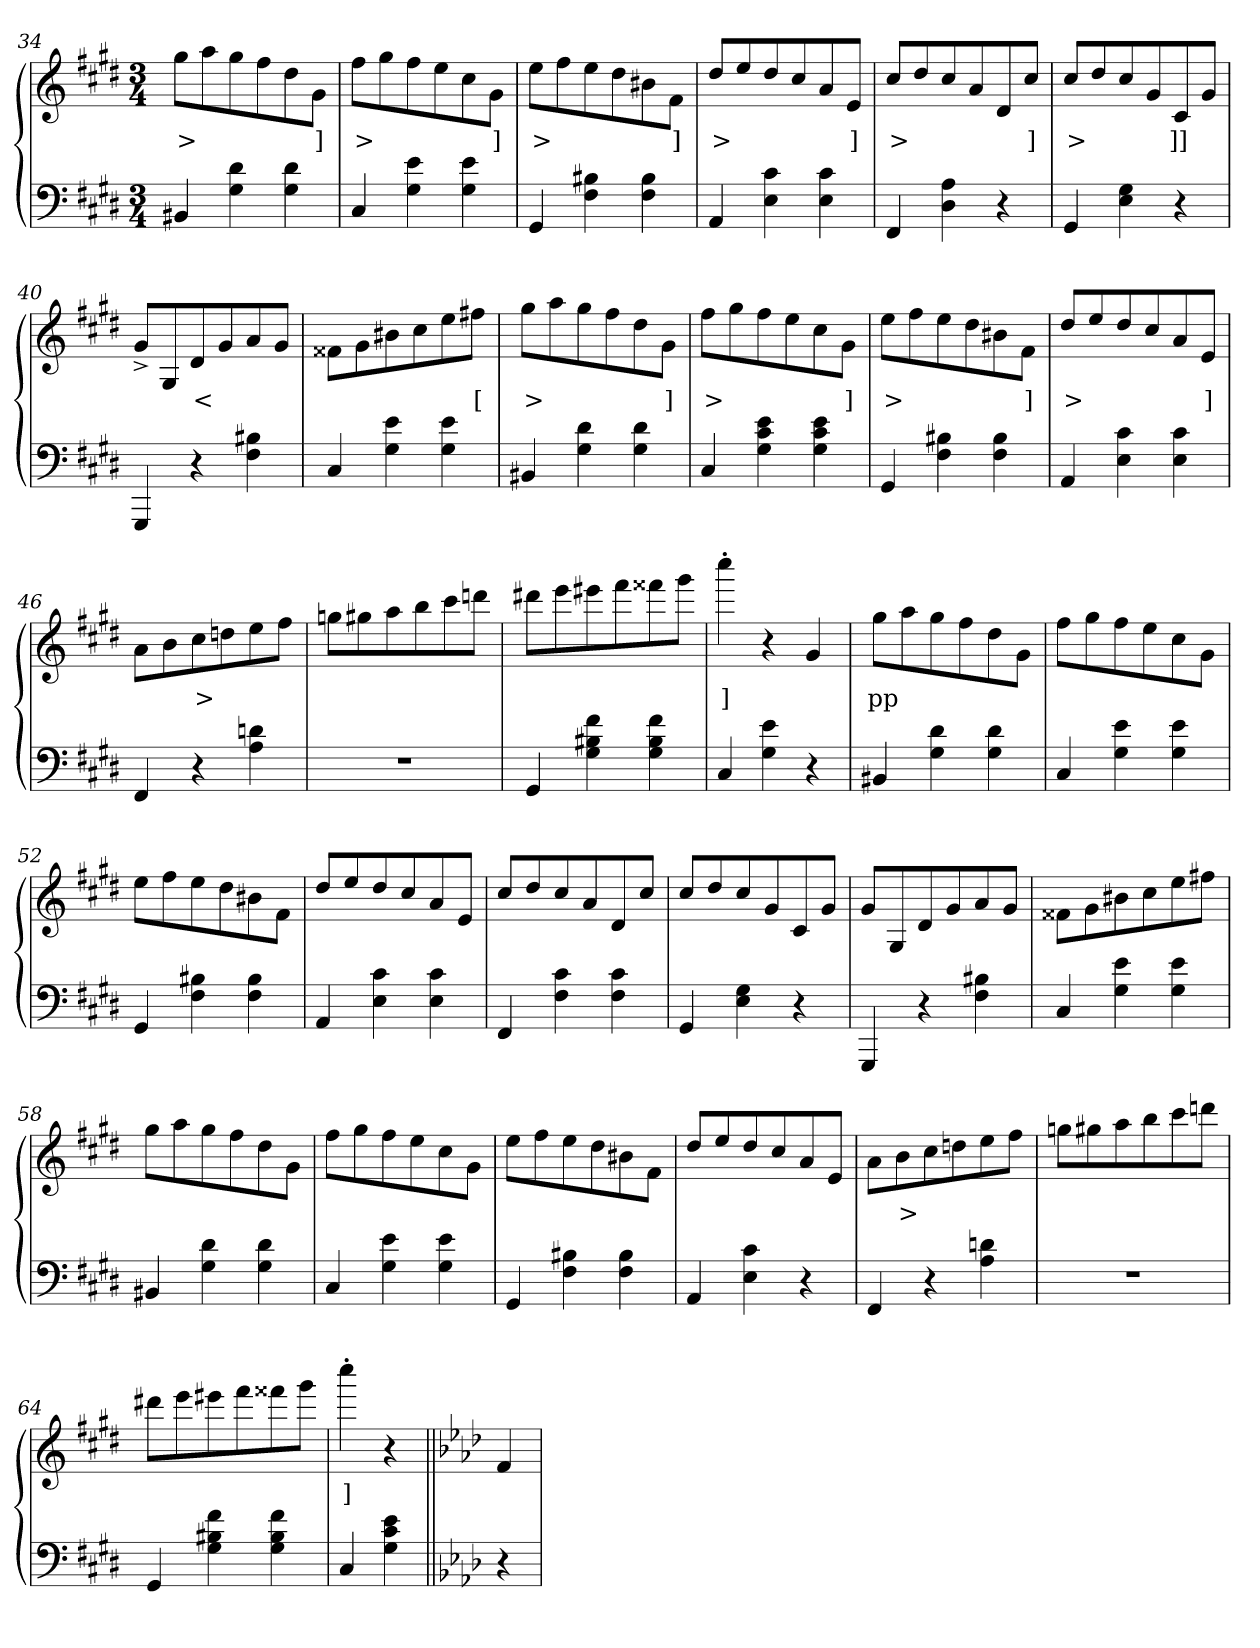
**kern	**kern	**text
*part2	*part1	*part1
*staff2	*staff1	*staff1
*clefF4	*clefG2	*
*k[f#c#g#d#]	*k[f#c#g#d#]	*
*M3/4	*M3/4	*
=34	=34	=34
4BB#X	8gg#L	>
.	8aa	.
4d# 4G#	8gg#	.
.	8ff#	.
4d# 4G#	8dd#	.
.	8g#J	]
=35	=35	=35
4C#	8ff#L	>
.	8gg#	.
4e 4G#	8ff#	.
.	8ee	.
4e 4G#	8cc#	.
.	8g#J	]
=36	=36	=36
4GG#	8eeL	>
.	8ff#	.
4B#X 4F#	8ee	.
.	8dd#	.
4B# 4F#	8b#X	.
.	8f#J	]
=37	=37	=37
4AA	8dd#L	>
.	8ee	.
4c# 4E	8dd#	.
.	8cc#	.
4c# 4E	8a	.
.	8eJ	]
=38	=38	=38
4FF#	8cc#/L	>
.	8dd#	.
4A 4D#	8cc#	.
.	8a	.
4r	8d#	.
.	8cc#J	]
=39	=39	=39
4GG#	8cc#L	>
.	8dd#	.
4G# 4E	8cc#	.
.	8g#	.
4r	8c#	]]
.	8g#J	.
=40	=40	=40
4GGG#	8g#^>L	.
.	8G#	.
4r	8d#	<
.	8g#	.
4B#X 4F#	8a	.
.	8g#J	.
=41	=41	=41
4C#	8f##XL	.
.	8g#	.
4e 4G#	8b#X	.
.	8cc#	.
4e 4G#	8ee	.
.	8ff#XJ	[
=42	=42	=42
4BB#X	8gg#L	>
.	8aa	.
4d# 4G#	8gg#	.
.	8ff#	.
4d# 4G#	8dd#	.
.	8g#J	]
=43	=43	=43
4C#	8ff#L	>
.	8gg#	.
4e 4c# 4G#	8ff#	.
.	8ee	.
4e 4c# 4G#	8cc#	.
.	8g#J	]
=44	=44	=44
4GG#	8eeL	>
.	8ff#	.
4B#X 4F#	8ee	.
.	8dd#	.
4B# 4F#	8b#X	.
.	8f#J	]
=45	=45	=45
4AA	8dd#L	>
.	8ee	.
4c# 4E	8dd#	.
.	8cc#	.
4c# 4E	8a	.
.	8eJ	]
=46	=46	=46
4FF#	8aL	.
.	8b	.
4r	8cc#	>
.	8ddn	.
4dn 4A	8ee	.
.	8ff#J	.
=47	=47	=47
2.r	8ggnL	.
.	8gg#X	.
.	8aa	.
.	8bb	.
.	8ccc#	.
.	8dddnJ	.
=48	=48	=48
4GG#	8ddd#XL	.
.	8eee	.
4f# 4B#X 4G#	8eee#X	.
.	8fff#	.
4f# 4B# 4G#	8fff##X	.
.	8ggg#J	.
=49	=49	=49
4C#/	4cccc#'>	]
4e 4G#	4r	.
4r	4g#	.
=50	=50	=50
4BB#X	8gg#L	pp
.	8aa	.
4d# 4G#	8gg#	.
.	8ff#	.
4d# 4G#	8dd#	.
.	8g#J	.
=51	=51	=51
4C#/	8ff#L	.
.	8gg#	.
4e 4G#	8ff#	.
.	8ee	.
4e 4G#	8cc#	.
.	8g#J	.
=52	=52	=52
4GG#	8eeL	.
.	8ff#	.
4B#X 4F#	8ee	.
.	8dd#	.
4B# 4F#	8b#X	.
.	8f#J	.
=53	=53	=53
4AA	8dd#L	.
.	8ee	.
4c# 4E	8dd#	.
.	8cc#	.
4c# 4E	8a	.
.	8eJ	.
=54	=54	=54
4FF#	8cc#L	.
.	8dd#	.
4c# 4F#	8cc#	.
.	8a	.
4c# 4F#	8d#	.
.	8cc#J	.
=55	=55	=55
4GG#	8cc#L	.
.	8dd#	.
4G# 4E	8cc#	.
.	8g#	.
4r	8c#	.
.	8g#J	.
=56	=56	=56
4GGG#	8g#L	.
.	8G#	.
4r	8d#	.
.	8g#	.
4B#X 4F#	8a	.
.	8g#J	.
=57	=57	=57
4C#	8f##X\L	.
.	8g#	.
4e 4G#	8b#X	.
.	8cc#	.
4e 4G#	8ee	.
.	8ff#XJ	.
=58	=58	=58
4BB#X	8gg#L	.
.	8aa	.
4d# 4G#	8gg#	.
.	8ff#	.
4d# 4G#	8dd#	.
.	8g#J	.
=59	=59	=59
4C#	8ff#L	.
.	8gg#	.
4e 4G#	8ff#	.
.	8ee	.
4e 4G#	8cc#	.
.	8g#J	.
=60	=60	=60
4GG#	8eeL	.
.	8ff#	.
4B#X 4F#	8ee	.
.	8dd#	.
4B# 4F#	8b#X	.
.	8f#J	.
=61	=61	=61
4AA	8dd#L	.
.	8ee	.
4c# 4E	8dd#	.
.	8cc#	.
4r	8a	.
.	8eJ	.
=62	=62	=62
4FF#	8aL	.
.	8b	>
4r	8cc#	.
.	8ddn	.
4dn 4A	8ee	.
.	8ff#J	.
=63	=63	=63
2.r	8ggnL	.
.	8gg#X	.
.	8aa	.
.	8bb	.
.	8ccc#	.
.	8dddnJ	.
=64	=64	=64
4GG#	8ddd#XL	.
.	8eee	.
4f# 4B#X 4G#	8eee#X	.
.	8fff#	.
4f# 4B# 4G#	8fff##X	.
.	8ggg#J	.
=65	=65	=65
4C#	4cccc#'>	]
4e 4c# 4G#	4r	.
=66||	=66||	=66||
*k[b-e-a-d-]	*k[b-e-a-d-]	*
4r	4f	.
=	=	=
*-	*-	*-
